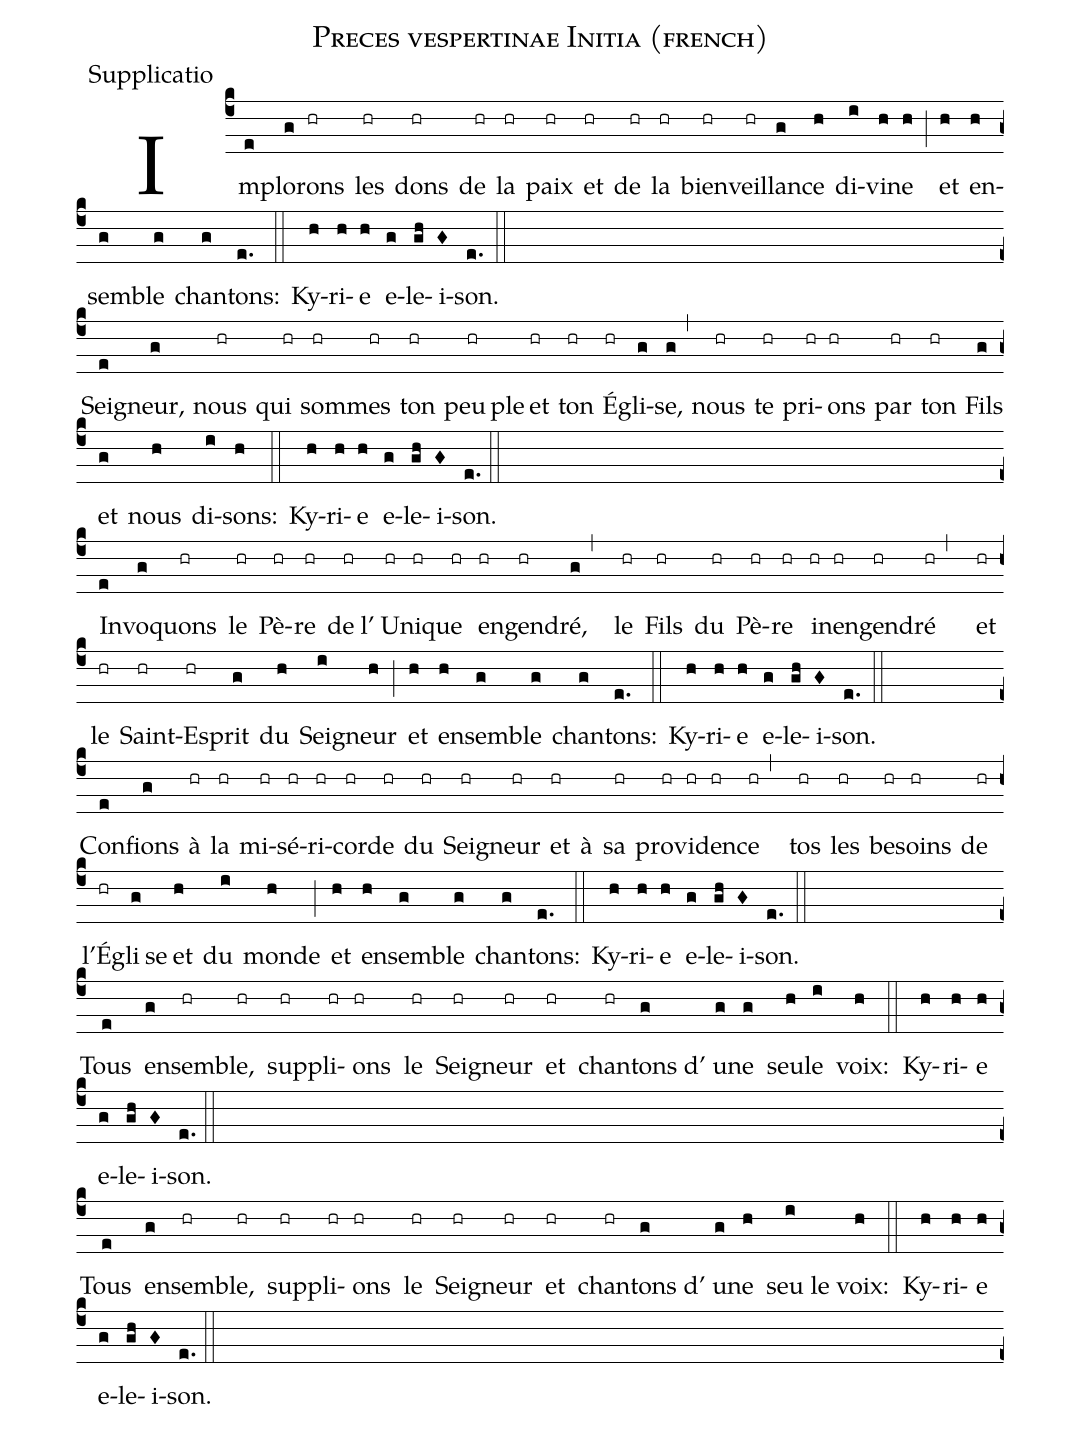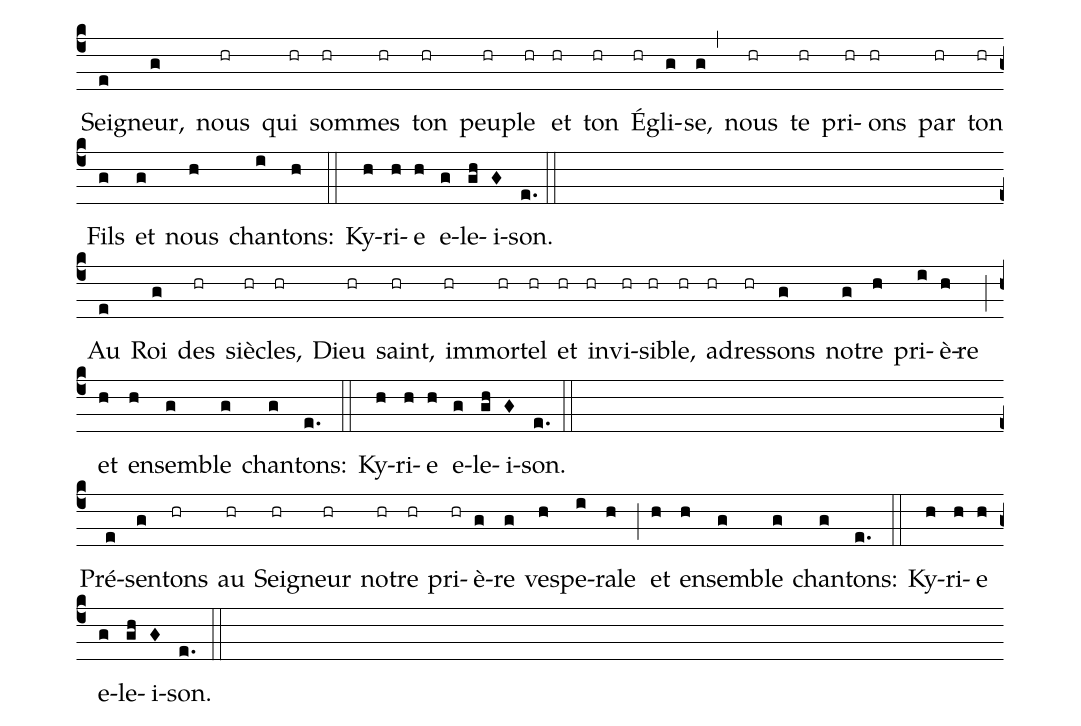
name:Preces vespertinae Initia (french);
office-part:Supplicatio;
%%
(c4)Im(e)plo(g)rons(hr) les(hr) dons(hr) de(hr) la(hr) paix(hr) et(hr) de(hr) la(hr) bien(hr)veil(hr)lan(g)ce(h) di(i)vi(h)ne(h) (;) et(h) en(h)sem(g)ble(g) chan(g)tons:(e.) (::) Ky(h)ri(h)e(h) e(g)le(gh)i(G)son.(e.::Z)

Sei(e)gneur,(g) nous(hr) qui(hr) som(hr)mes(hr) ton(hr) peu(hr)ple() et(hr) ton(hr) É(hr)gli(g)se,(g,) nous(hr) te(hr) pri(hr)ons(hr) par(hr) ton(hr) Fils(g) et(g) nous(h) di(i)sons:(h) (::)  Ky(h)ri(h)e(h) e(g)le(gh)i(G)son.(e.) (::Z)

In(e)vo(g)quons(hr) le(hr) Pè(hr)re(hr) de(hr)  l’()U(hr)ni(hr)que(hr) en(hr)gen(hr)dré,(g,) le(hr) Fils(hr) du(hr)  Pè(hr)re(hr) i(hr)nen(hr)gen(hr)dré(hr,) et(hr) le(hr) Saint(hr)-E(hr)sprit(g) du(h) Sei(i)gneur(h) (;) et(h) en(h)sem(g)ble(g) chan(g)tons:(e.) (::)  Ky(h)ri(h)e(h) e(g)le(gh)i(G)son.(e.::Z)

Con(e)fions(g) à(hr) la(hr) mi(hr)sé(hr)ri(hr)cor(hr)de(hr) du(hr) Sei(hr)gneur(hr) et(hr)  à() sa(hr) pro(hr)vi(hr)den(hr)ce(hr,) tos(hr) les(hr) be(hr)soins(hr) de(hr)  l’É(hr)gli(g)se() et(h) du(i) mon(h)de()(;) et(h) en(h)sem(g)ble(g) chan(g)tons:(e.) (::)  Ky(h)ri(h)e(h) e(g)le(gh)i(G)son.(e.::Z)

Tous(e) en(g)sem(hr)ble,(hr) sup(hr)pli(hr)ons(hr) le(hr) Sei(hr)gneur(hr) et(hr) chan(hr)tons(g)  d’()u(g)ne(g) seu(h)le(i) voix:(h) (::) Ky(h)ri(h)e(h) e(g)le(gh)i(G)son.(e.) (::Z)

Tous(e) en(g)sem(hr)ble,(hr) sup(hr)pli(hr)ons(hr) le(hr) Sei(hr)gneur(hr) et(hr) chan(hr)tons(g)  d’()u(g)ne(h) seu(i)le() voix:(h) (::) Ky(h)ri(h)e(h) e(g)le(gh)i(G)son.(e.) (::Z)

Sei(e)gneur,(g) nous(hr) qui(hr) som(hr)mes(hr) ton(hr) peu(hr)ple(hr) et(hr) ton(hr) É(hr)gli(g)se,(g,) nous(hr) te(hr) pri(hr)ons(hr) par(hr) ton(hr) Fils(g) et(g) nous(h) chan(i)tons:(h) (::) Ky(h)ri(h)e(h) e(g)le(gh)i(G)son.(e.) (::Z)

Au(e) Roi(g) des(hr) siè(hr)cles,(hr) Dieu(hr) saint,(hr) im(hr)mor(hr)tel(hr) et(hr) in(hr)vi(hr)si(hr)ble,(hr) a(hr)dres(hr)sons(g) no(g)tre(h) pri(i)è(h)re() (;) et(h) en(h)sem(g)ble(g) chan(g)tons:(e.) (::) Ky(h)ri(h)e(h) e(g)le(gh)i(G)son.(e.::Z)

Pré(e)sen(g)tons(hr) au(hr) Sei(hr)gneur(hr) no(hr)tre(hr) pri(hr)è(g)re(g) ve(h)spe(i)ra(h)le()(;) et(h) en(h)sem(g)ble(g) chan(g)tons:(e.) (::)  Ky(h)ri(h)e(h) e(g)le(gh)i(G)son.(e.::Z)
